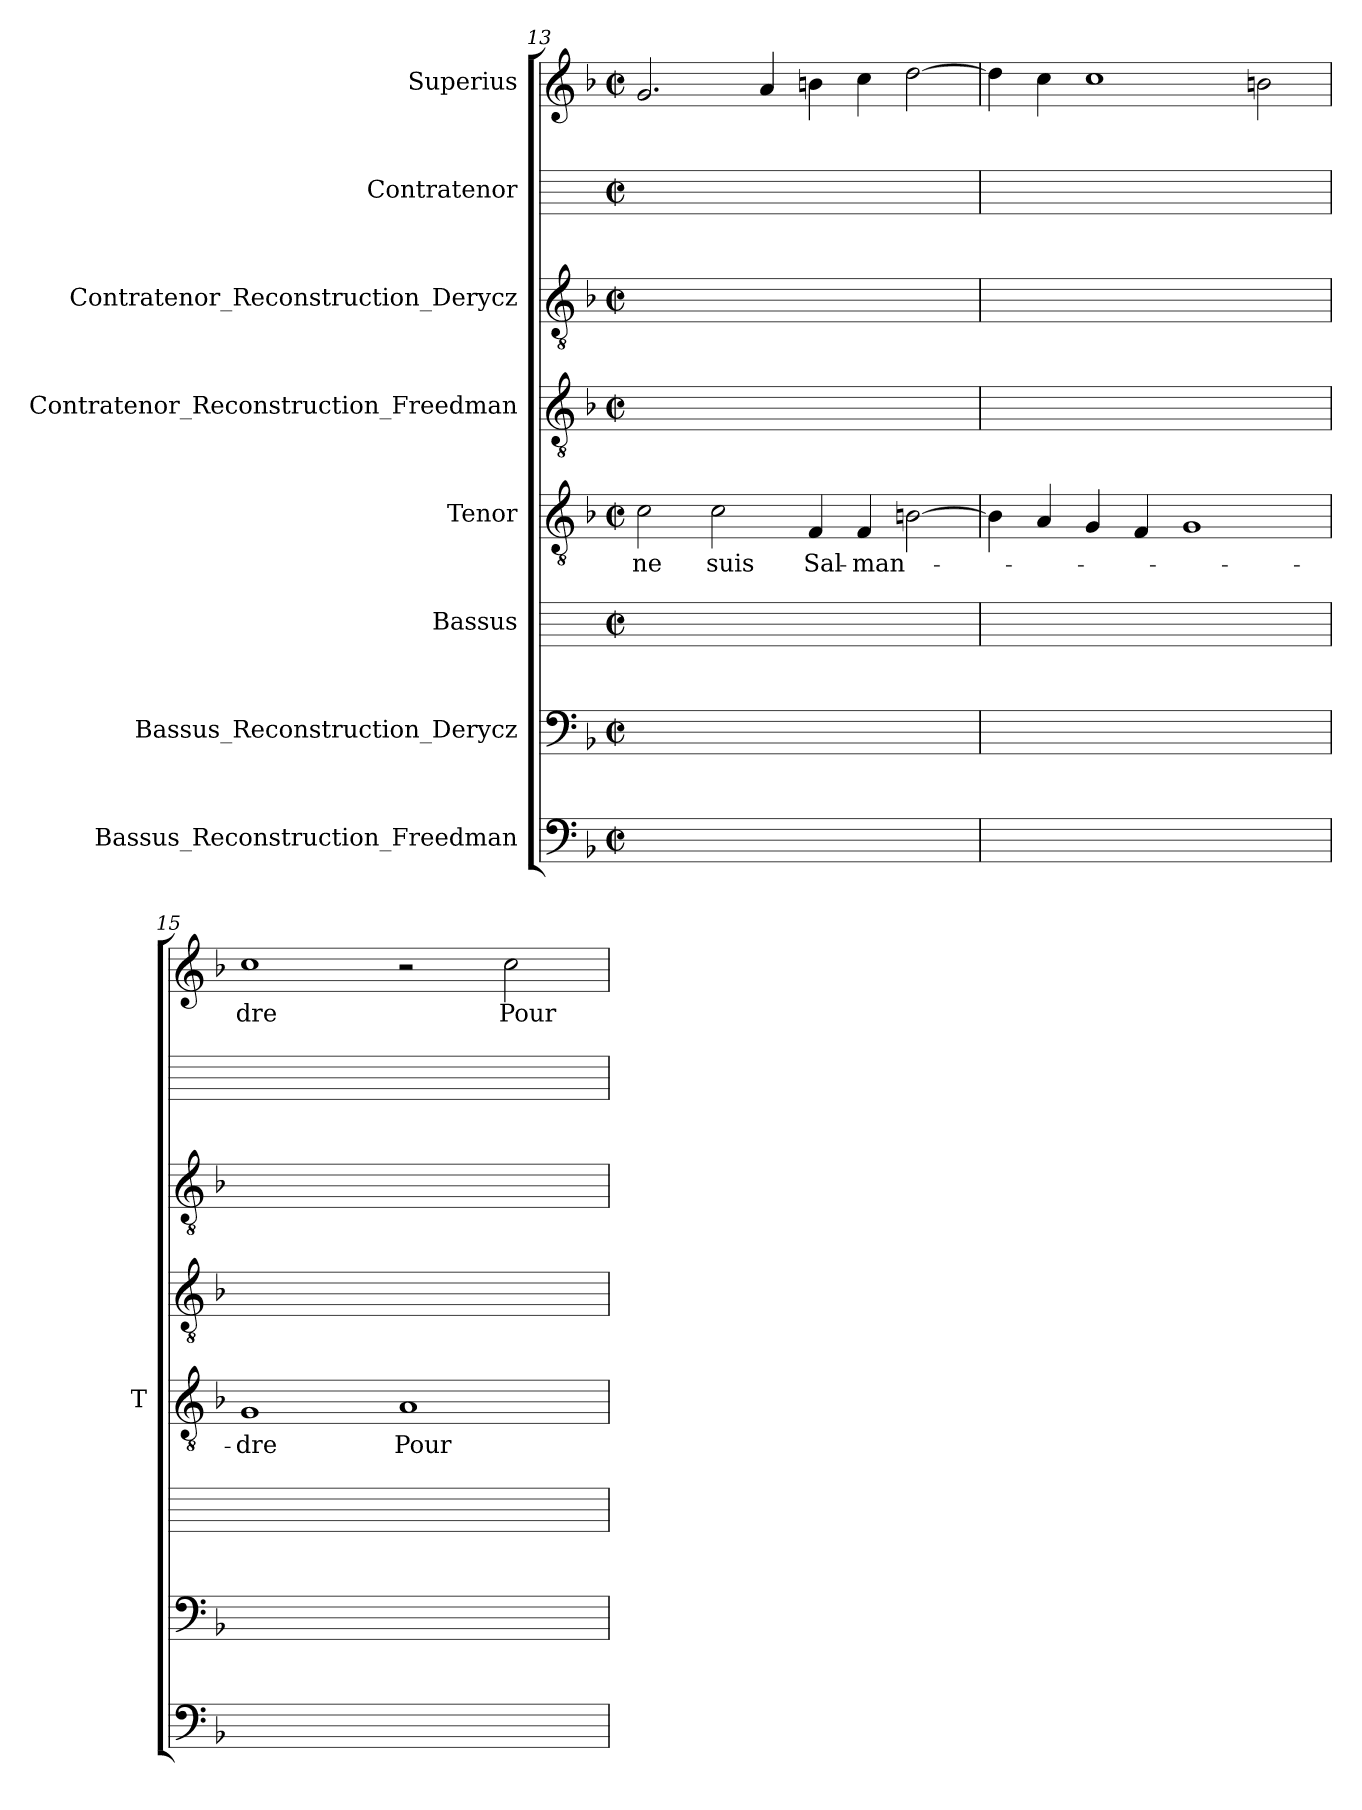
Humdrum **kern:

**kern	**kern	**kern	**kern	**text	**kern	**kern	**kern	**kern	**text
*part8	*part7	*part6	*part5	*part5	*part4	*part3	*part2	*part1	*part1
*staff8	*staff7	*staff6	*staff5	*staff5	*staff4	*staff3	*staff2	*staff1	*staff1
*I"Bassus_Reconstruction_Freedman	*I"Bassus_Reconstruction_Derycz	*I"Bassus	*I"Tenor	*	*I"Contratenor_Reconstruction_Freedman	*I"Contratenor_Reconstruction_Derycz	*I"Contratenor	*I"Superius	*
*	*	*	*I'T	*	*	*	*	*	*
!!LO:PB:g=z
*clefF4	*clefF4	*	*clefGv2	*	*clefGv2	*clefGv2	*	*clefG2	*
*k[b-]	*k[b-]	*	*k[b-]	*	*k[b-]	*k[b-]	*	*k[b-]	*
*F:	*F:	*	*F:	*	*F:	*F:	*	*F:	*
*M2/2	*M2/2	*M2/2	*M2/2	*	*M2/2	*M2/2	*M2/2	*M2/2	*
*met(c|)	*met(c|)	*met(c|)	*met(c|)	*	*met(c|)	*met(c|)	*met(c|)	*met(c|)	*
=13	=13	=13	=13	=13	=13	=13	=13	=13	=13
0ryy	0ryy	0ryy	2c	-ne	0ryy	0ryy	0ryy	2.g	.
.	.	.	2c	-suis	.	.	.	.	.
.	.	.	.	.	.	.	.	4a	.
.	.	.	4F	Sal-	.	.	.	4b	.
.	.	.	4F	man-	.	.	.	4cc	.
.	.	.	[2B	.	.	.	.	[2dd	.
=14	=14	=14	=14	=14	=14	=14	=14	=14	=14
0ryy	0ryy	0ryy	4B]	.	0ryy	0ryy	0ryy	4dd]	.
.	.	.	4A	.	.	.	.	4cc	.
.	.	.	4G	.	.	.	.	1cc	.
.	.	.	4F	.	.	.	.	.	.
.	.	.	1G	.	.	.	.	.	.
.	.	.	.	.	.	.	.	2bn	.
=15	=15	=15	=15	=15	=15	=15	=15	=15	=15
0ryy	0ryy	0ryy	1G	-dre	0ryy	0ryy	0ryy	1cc	-dre
.	.	.	1A	-Pour	.	.	.	2r	.
.	.	.	.	.	.	.	.	2cc	-Pour
=	=	=	=	=	=	=	=	=	=
*-	*-	*-	*-	*-	*-	*-	*-	*-	*-
